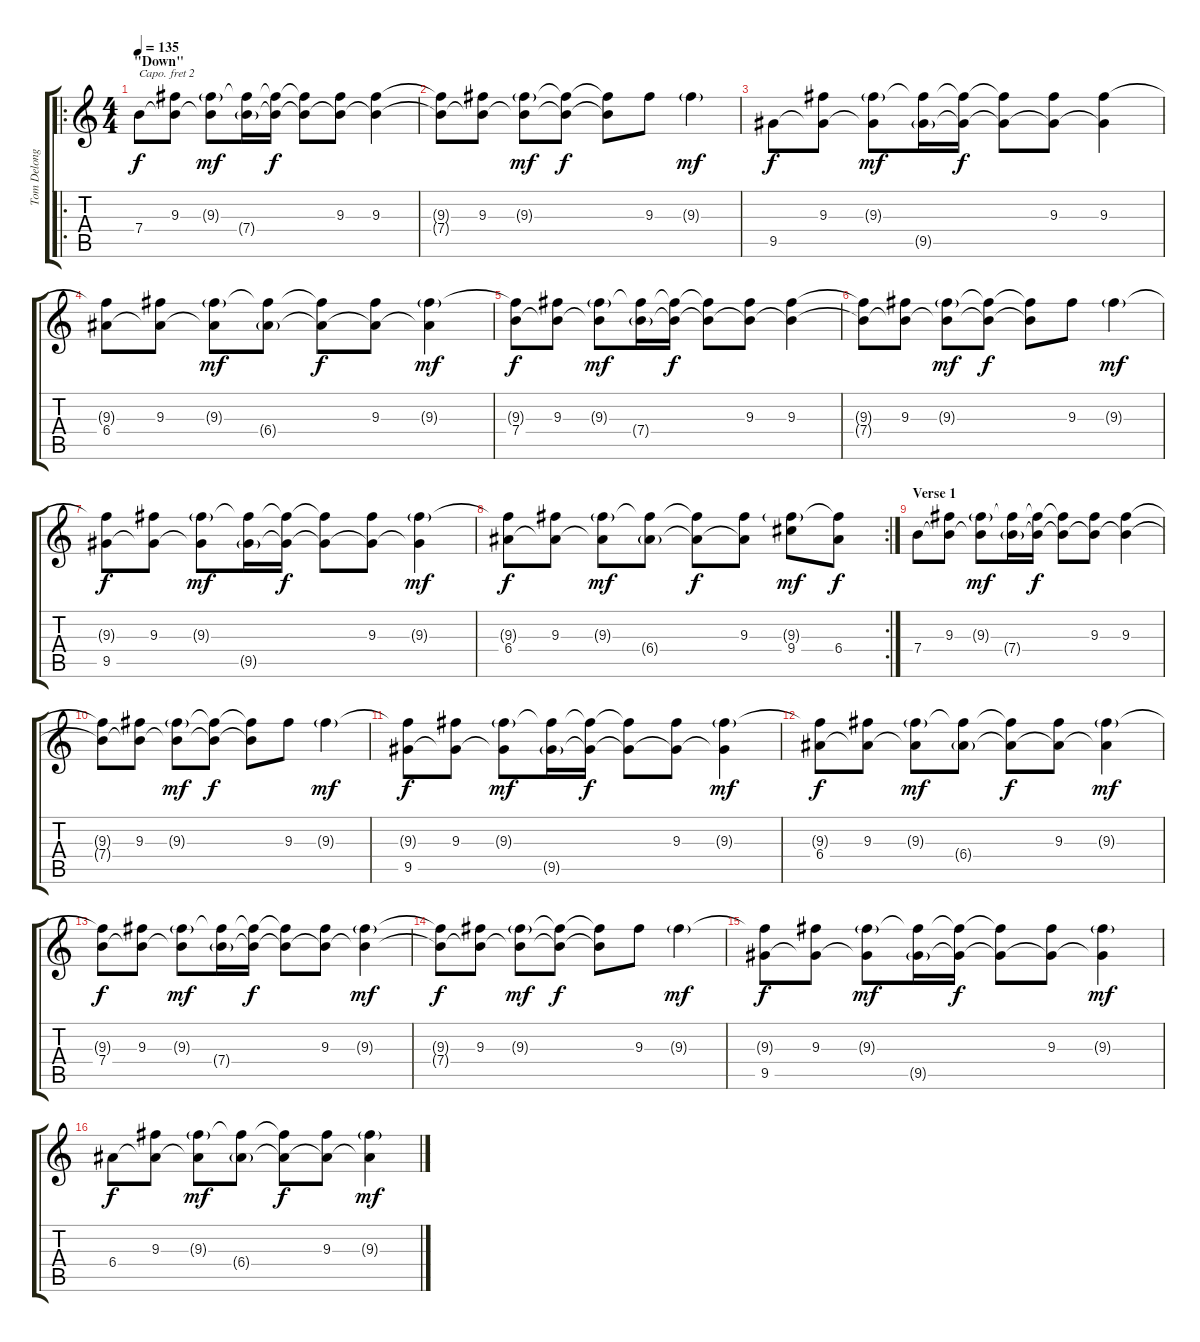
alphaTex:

\track ("Tom Delonge (Lead Guitar)" "Tom Delong") {instrument electricguitarclean}
\staff {score tabs}
\capo 2
\tuning (E4 B3 G3 D3 A2 E2) {hide}
\ro
\ts (4 4)
\section ("" "\"Down\"")
\tempo 135
\clef g2
\ks c
7.4.8{dy f instrument electricguitarclean} (9.3 7.4{t}).8 (9.3{g} 7.4{t}).8{dy mf} (9.3{t} 7.4{g}).16 (9.3{t} 7.4{t}).16{dy f} (9.3{t} 7.4{t}).8 (9.3 7.4{t}).8 (9.3 7.4{t}).4 |
(9.3{t} 7.4{t}).8 (9.3 7.4{t}).8 (9.3{g} 7.4{t}).8{dy mf} (9.3{t} 7.4{t}).8{dy f} (9.3{t} 7.4{t}).8 9.3.8 9.3{g}.4{dy mf} |
9.5.8{dy f} (9.3 9.5{t}).8 (9.3{g} 9.5{t}).8{dy mf} (9.3{t} 9.5{g}).16 (9.3{t} 9.5{t}).16{dy f} (9.3{t} 9.5{t}).8 (9.3 9.5{t}).8 (9.3 9.5{t}).4 |
(9.3{t} 6.4).8 (9.3 6.4{t}).8 (9.3{g} 6.4{t}).8{dy mf} (9.3{t} 6.4{g}).8 (9.3{t} 6.4{t}).8{dy f} (9.3 6.4{t}).8 (9.3{g} 6.4{t}).4{dy mf} |
(9.3{t} 7.4).8{dy f} (9.3 7.4{t}).8 (9.3{g} 7.4{t}).8{dy mf} (9.3{t} 7.4{g}).16 (9.3{t} 7.4{t}).16{dy f} (9.3{t} 7.4{t}).8 (9.3 7.4{t}).8 (9.3 7.4{t}).4 |
(9.3{t} 7.4{t}).8 (9.3 7.4{t}).8 (9.3{g} 7.4{t}).8{dy mf} (9.3{t} 7.4{t}).8{dy f} (9.3{t} 7.4{t}).8 9.3.8 9.3{g}.4{dy mf} |
(9.3{t} 9.5).8{dy f} (9.3 9.5{t}).8 (9.3{g} 9.5{t}).8{dy mf} (9.3{t} 9.5{g}).16 (9.3{t} 9.5{t}).16{dy f} (9.3{t} 9.5{t}).8 (9.3 9.5{t}).8 (9.3{g} 9.5{t}).4{dy mf} |
\rc 2
(9.3{t} 6.4).8{dy f} (9.3 6.4{t}).8 (9.3{g} 6.4{t}).8{dy mf} (9.3{t} 6.4{g}).8 (9.3{t} 6.4{t}).8{dy f} (9.3 6.4{t}).8 (9.3{g} 9.4).8{dy mf} (9.3{t} 6.4).8{dy f} |
\section ("" "Verse 1")
7.4.8 (9.3 7.4{t}).8 (9.3{g} 7.4{t}).8{dy mf} (9.3{t} 7.4{g}).16 (9.3{t} 7.4{t}).16{dy f} (9.3{t} 7.4{t}).8 (9.3 7.4{t}).8 (9.3 7.4{t}).4 |
(9.3{t} 7.4{t}).8 (9.3 7.4{t}).8 (9.3{g} 7.4{t}).8{dy mf} (9.3{t} 7.4{t}).8{dy f} (9.3{t} 7.4{t}).8 9.3.8 9.3{g}.4{dy mf} |
(9.3{t} 9.5).8{dy f} (9.3 9.5{t}).8 (9.3{g} 9.5{t}).8{dy mf} (9.3{t} 9.5{g}).16 (9.3{t} 9.5{t}).16{dy f} (9.3{t} 9.5{t}).8 (9.3 9.5{t}).8 (9.3{g} 9.5{t}).4{dy mf} |
(9.3{t} 6.4).8{dy f} (9.3 6.4{t}).8 (9.3{g} 6.4{t}).8{dy mf} (9.3{t} 6.4{g}).8 (9.3{t} 6.4{t}).8{dy f} (9.3 6.4{t}).8 (9.3{g} 6.4{t}).4{dy mf} |
(9.3{t} 7.4).8{dy f} (9.3 7.4{t}).8 (9.3{g} 7.4{t}).8{dy mf} (9.3{t} 7.4{g}).16 (9.3{t} 7.4{t}).16{dy f} (9.3{t} 7.4{t}).8 (9.3 7.4{t}).8 (9.3{g} 7.4{t}).4{dy mf} |
(9.3{t} 7.4{t}).8{dy f} (9.3 7.4{t}).8 (9.3{g} 7.4{t}).8{dy mf} (9.3{t} 7.4{t}).8{dy f} (9.3{t} 7.4{t}).8 9.3.8 9.3{g}.4{dy mf} |
(9.3{t} 9.5).8{dy f} (9.3 9.5{t}).8 (9.3{g} 9.5{t}).8{dy mf} (9.3{t} 9.5{g}).16 (9.3{t} 9.5{t}).16{dy f} (9.3{t} 9.5{t}).8 (9.3 9.5{t}).8 (9.3{g} 9.5{t}).4{dy mf} |
6.4.8{dy f} (9.3 6.4{t}).8 (9.3{g} 6.4{t}).8{dy mf} (9.3{t} 6.4{g}).8 (9.3{t} 6.4{t}).8{dy f} (9.3 6.4{t}).8 (9.3{g} 6.4{t}).4{dy mf}
